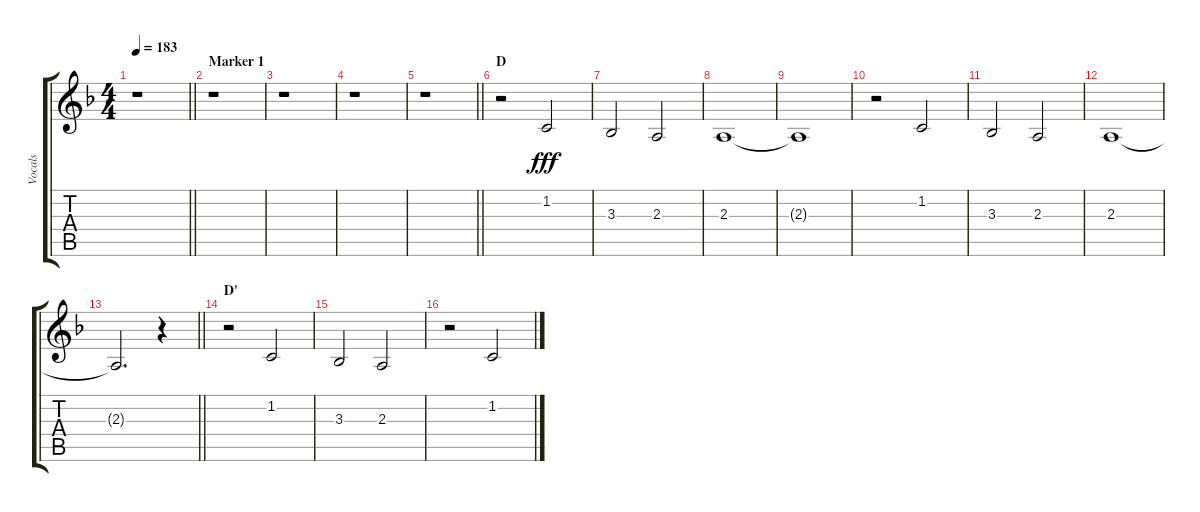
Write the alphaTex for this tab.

\track ("Vocals" "Vocals") {instrument voiceoohs}
\staff {score tabs}
\tuning (E4 B3 G3 D3 A2 E2) {hide}
\ts (4 4)
\tempo 183
\clef g2
\barLineRight lightlight
\ks f
r.1{dy fff} |
\section ("" "Marker 1")
r.1 |
r.1 |
r.1 |
\barLineRight lightlight
r.1 |
\section ("" "D")
r.2 1.2.2 |
3.3.2 2.3.2 |
2.3.1 |
2.3{t}.1 |
r.2 1.2.2 |
3.3.2 2.3.2 |
2.3.1 |
\barLineRight lightlight
2.3{t}.2{d} r.4 |
\section ("" "D'")
r.2 1.2.2 |
3.3.2 2.3.2 |
r.2 1.2.2
